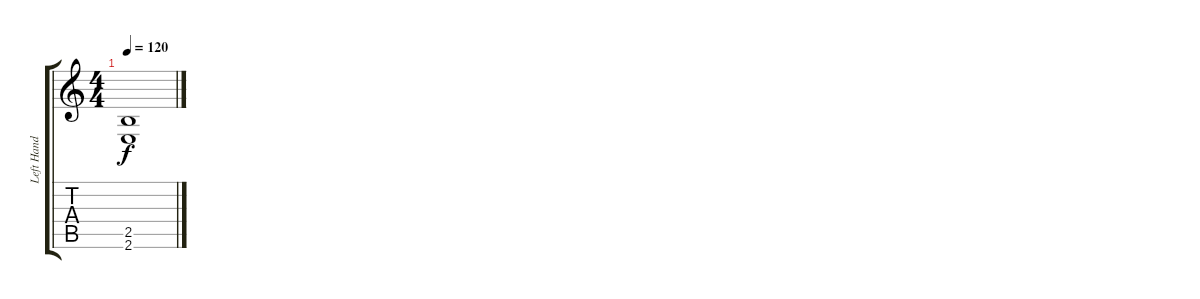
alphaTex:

\track ("Left Hand" "Left Hand") {instrument acousticguitarsteel}
\staff {score tabs}
\tuning (D4 A3 G3 D3 A2 D2) {hide}
\ts (4 4)
\tempo 120
\clef g2
\ks c
(2.5{t} 2.6{t}).1{dy f}
